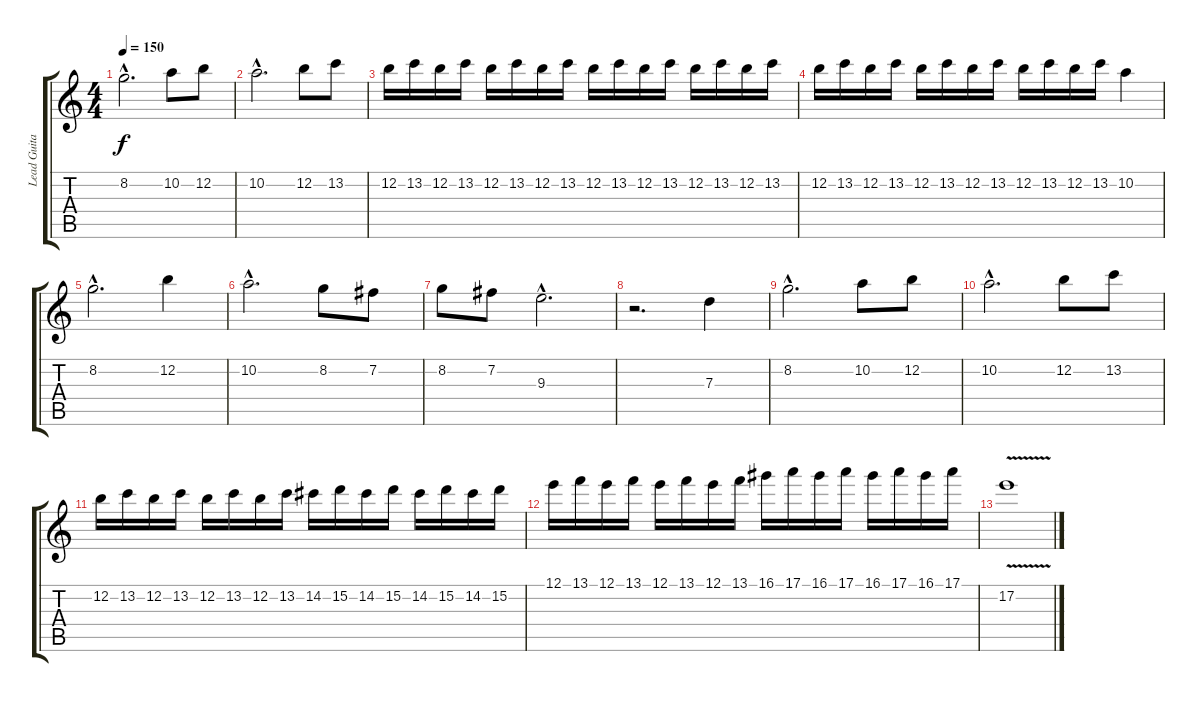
\track ("Lead Guitar" "Lead Guita") {instrument distortionguitar}
\staff {score tabs}
\tuning (E4 B3 G3 D3 A2 E2) {hide}
\ts (4 4)
\tempo 150
\clef g2
\ks c
8.2{hac}.2{d dy f} 10.2.8 12.2.8 |
10.2{hac}.2{d} 12.2.8 13.2.8 |
12.2.16 13.2.16 12.2.16 13.2.16 12.2.16 13.2.16 12.2.16 13.2.16 12.2.16 13.2.16 12.2.16 13.2.16 12.2.16 13.2.16 12.2.16 13.2.16 |
12.2.16 13.2.16 12.2.16 13.2.16 12.2.16 13.2.16 12.2.16 13.2.16 12.2.16 13.2.16 12.2.16 13.2.16 10.2.4 |
8.2{hac}.2{d} 12.2.4 |
10.2{hac}.2{d} 8.2.8 7.2.8 |
8.2.8 7.2.8 9.3{hac}.2{d} |
r.2{d} 7.3.4 |
8.2{hac}.2{d} 10.2.8 12.2.8 |
10.2{hac}.2{d} 12.2.8 13.2.8 |
12.2.16 13.2.16 12.2.16 13.2.16 12.2.16 13.2.16 12.2.16 13.2.16 14.2.16 15.2.16 14.2.16 15.2.16 14.2.16 15.2.16 14.2.16 15.2.16 |
12.1.16 13.1.16 12.1.16 13.1.16 12.1.16 13.1.16 12.1.16 13.1.16 16.1.16 17.1.16 16.1.16 17.1.16 16.1.16 17.1.16 16.1.16 17.1.16 |
17.2{v}.1
